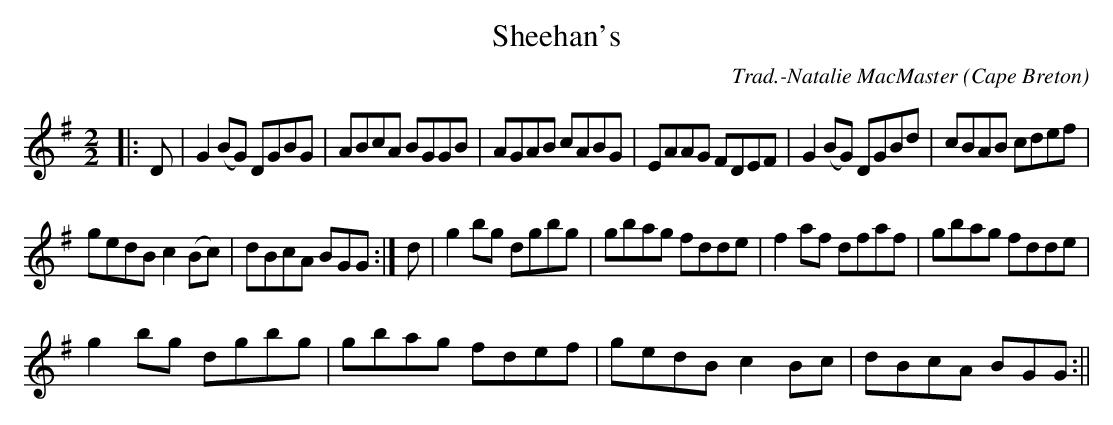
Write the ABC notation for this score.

X:1
T:Sheehan's
O:Cape Breton
M:2/2
C:Trad.-Natalie MacMaster
K:G
|:D|G2 (BG) DGBG|ABcA BGGB|AGAB cABG|EAAG FDEF|G2 (BG) DGBd|cBAB cdef|
gedB c2 (Bc)|dBcA BGG:|d|g2 bg dgbg|gbag fdde|f2 af dfaf|gbag fdde|
g2 bg dgbg|gbag fdef|gedB c2 Bc|dBcA BGG:||
